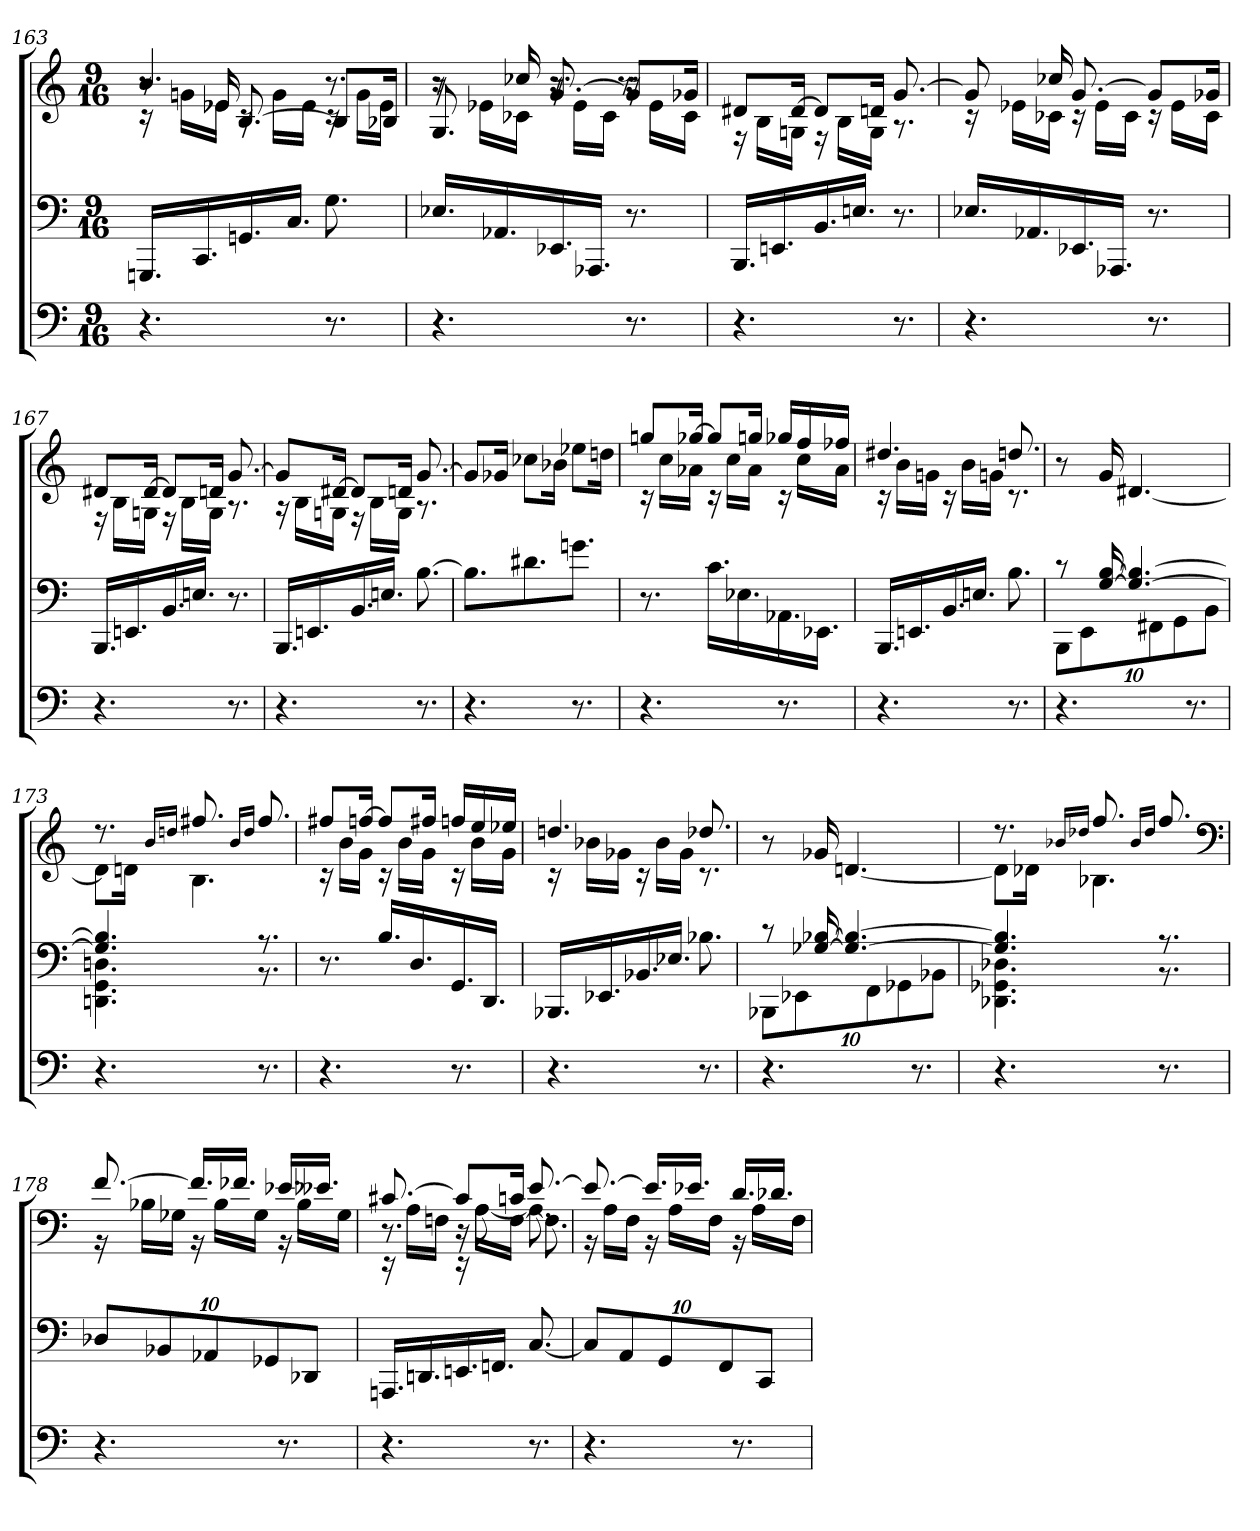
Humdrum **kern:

**kern	**kern	**kern
*part3	*part2	*part1
*staff3	*staff2	*staff1
*clefF4	*clefF4	*clefG2
*k[]	*k[]	*k[]
*M9/16	*M9/16	*M9/16
=163	=163	=163
*	*	*^
*	*	*	*^
4.r	16.GGGnLL	4.b	16rc	8r
.	.	.	16gnLL	.
.	16.CC	.	.	.
.	.	.	16e-XJJ	16e-X
.	16.GGn	.	16rc	[8.B
.	.	.	16gLL	.
.	16.CJJ	.	.	.
.	.	.	16e-JJ	.
8.r	8.G	8.r	16rc	8BL]
.	.	.	16gLL	.
.	.	.	16e-JJ	16B-XJk
=164	=164	=164	=164	=164
4.r	16.E-XLL	8r	16r	8.G
.	.	.	16e-XLL	.
.	16.AA-X	.	.	.
.	.	16cc-X	16c-XJJ	.
.	16.EE-X	[8.g	16r	8.r
.	.	.	16e-LL	.
.	16.AAA-XJJ	.	.	.
.	.	.	16c-JJ	.
8.r	8.r	8gL]	16r	8.r
.	.	.	16e-LL	.
.	.	16g-XJk	16c-JJ	.
*	*	*	*v	*v
=165	=165	=165	=165
4.r	16.BBBLL	8d#XL	16r
.	.	.	16BLL
.	16.EEn	.	.
.	.	[16d#Jk	16GnJJ
.	16.BB	8d#L]	16r
.	.	.	16BLL
.	16.EnJJ	.	.
.	.	16dnJk	16GJJ
8.r	8.r	[8.g	8.r
=166	=166	=166	=166
4.r	16.E-XLL	8g]	16r
.	.	.	16e-XLL
.	16.AA-X	.	.
.	.	16cc-X	16c-XJJ
.	16.EE-X	[8.g	16r
.	.	.	16e-LL
.	16.AAA-XJJ	.	.
.	.	.	16c-JJ
8.r	8.r	8gL]	16r
.	.	.	16e-LL
.	.	16g-XJk	16c-JJ
=167	=167	=167	=167
4.r	16.BBBLL	8d#XL	16r
.	.	.	16BLL
.	16.EEn	.	.
.	.	[16d#Jk	16GnJJ
.	16.BB	8d#L]	16r
.	.	.	16BLL
.	16.EnJJ	.	.
.	.	16dnJk	16GJJ
8.r	8.r	[8.g	8.r
=168	=168	=168	=168
4.r	16.BBBLL	8gL]	16r
.	.	.	16BLL
.	16.EEn	.	.
.	.	[16d#XJk	16GnJJ
.	16.BB	8d#L]	16r
.	.	.	16BLL
.	16.EnJJ	.	.
.	.	16dnJk	16GJJ
8.r	[8.B	[8.g	8.r
*	*	*v	*v
=169	=169	=169
4.r	8.BL]	8gL]
.	.	16g-XJk
.	8.d#X	8cc-XL
.	.	16b-XJk
8.r	8.gnJ	8ee-XL
.	.	16ddnJk
=170	=170	=170
*	*	*^
4.r	8.r	8ggnL	16rc
.	.	.	16ccLL
.	.	[16gg-XJk	16a-XJJ
.	16.cLL	8gg-L]	16rc
.	.	.	16ccLL
.	16.E-X	.	.
.	.	16ggnJk	16a-JJ
8.r	16.AA-X	16gg-XLL	16rc
.	.	16ff	16ccLL
.	16.EE-XJJ	.	.
.	.	16ff-XJJ	16a-JJ
=171	=171	=171	=171
4.r	16.BBBLL	4.dd#X	16rc
.	.	.	16bLL
.	16.EEn	.	.
.	.	.	16gnJJ
.	16.BB	.	16rc
.	.	.	16bLL
.	16.EnJJ	.	.
.	.	.	16gnJJ
8.r	8.B	8.ddn	8.rc
*	*	*v	*v
=172	=172	=172
*	*^	*
4.r	8rc	80%9BBBL	8r
.	.	80%9EE	.
.	[16G [16B	.	16g
.	4.G_ 4.B_	.	[4.d#X
.	.	80%9FF#X	.
.	.	80%9GG	.
8.r	.	.	.
.	.	80%9BBJ	.
=173	=173	=173	=173
*	*	*	*^
4.r	4.G] 4.B]	4.DDn 4.GG 4.Dn	8.r	8d#L]
.	.	.	.	16dnJk
.	.	.	16qqb/LL	.
.	.	.	16qqddn/JJ	.
.	.	.	8.ff#X	4.B
.	.	.	16qqb/LL	.
.	.	.	16qqdd/JJ	.
8.r	8.r	8.r	8.ff#	.
*	*v	*v	*	*
=174	=174	=174	=174
4.r	8.r	8ff#XL	16rc
.	.	.	16bLL
.	.	[16ffnJk	16gJJ
.	16.BLL	8ffL]	16rc
.	.	.	16bLL
.	16.D	.	.
.	.	16ff#XJk	16gJJ
8.r	16.GG	16ffnLL	16rc
.	.	16ee	16bLL
.	16.DDJJ	.	.
.	.	16ee-XJJ	16gJJ
=175	=175	=175	=175
4.r	16.BBB-XLL	4.ddn	16rc
.	.	.	16b-XLL
.	16.EE-X	.	.
.	.	.	16g-XJJ
.	16.BB-X	.	16rc
.	.	.	16b-LL
.	16.E-XJJ	.	.
.	.	.	16g-JJ
8.r	8.B-X	8.dd-X	8.rc
*	*	*v	*v
=176	=176	=176
*	*^	*
4.r	8rc	80%9BBB-XL	8r
.	.	80%9EE-X	.
.	[16G-X [16B-X	.	16g-X
.	4.G-_ 4.B-_	.	[4.dn
.	.	80%9FF	.
.	.	80%9GG-X	.
8.r	.	.	.
.	.	80%9BB-XJ	.
=177	=177	=177	=177
*	*	*	*^
4.r	4.G-] 4.B-]	4.DD-X 4.GG-X 4.D-X	8.r	8dL]
.	.	.	.	16d-XJk
.	.	.	16qqb-X/LL	.
.	.	.	16qqdd-X/JJ	.
.	.	.	8.ff	4.B-X
.	.	.	16qqb-/LL	.
.	.	.	16qqdd-/JJ	.
8.r	8.r	8.r	8.ff	.
*	*v	*v	*	*
*	*	*clefF4	*
=178	=178	=178	=178
4.r	80%9D-XL	[8.f	16r
.	.	.	16B-XLL
.	80%9BB-X	.	.
.	.	.	16G-XJJ
.	.	16.fLL]	16r
.	80%9AA-X	.	.
.	.	.	16B-LL
.	.	16.f-XJJ	.
.	.	.	16G-JJ
.	80%9GG-X	.	.
8.r	.	16.e-XLL	16r
.	.	.	16B-LL
.	80%9DD-XJ	.	.
.	.	16.e--XJJ	.
.	.	.	16G-JJ
=179	=179	=179	=179
*	*	*	*^
4.r	16.AAAnLL	[8.c#X	16rEE	8.r
.	.	.	16ALL	.
.	16.DDn	.	.	.
.	.	.	16FnJJ	.
.	16.EEn	8c#L]	16rEE	16r
.	.	.	[8A	16A\LL
.	16.FFnJJ	.	.	.
.	.	16cnJk	.	[16F\JJ
8.r	[8.C	[8.e	8.A]	8.F\]
*	*	*	*v	*v
=180	=180	=180	=180
4.r	80%9CL]	8.e_	16r
.	.	.	16ALL
.	80%9AA	.	.
.	.	.	16FJJ
.	.	16.eLL]	16r
.	80%9GG	.	.
.	.	.	16ALL
.	.	16.e-XJJ	.
.	.	.	16FJJ
.	80%9FF	.	.
8.r	.	16.dLL	16r
.	.	.	16ALL
.	80%9CCJ	.	.
.	.	16.d-XJJ	.
.	.	.	16FJJ
*	*	*v	*v
=	=	=
*-	*-	*-
